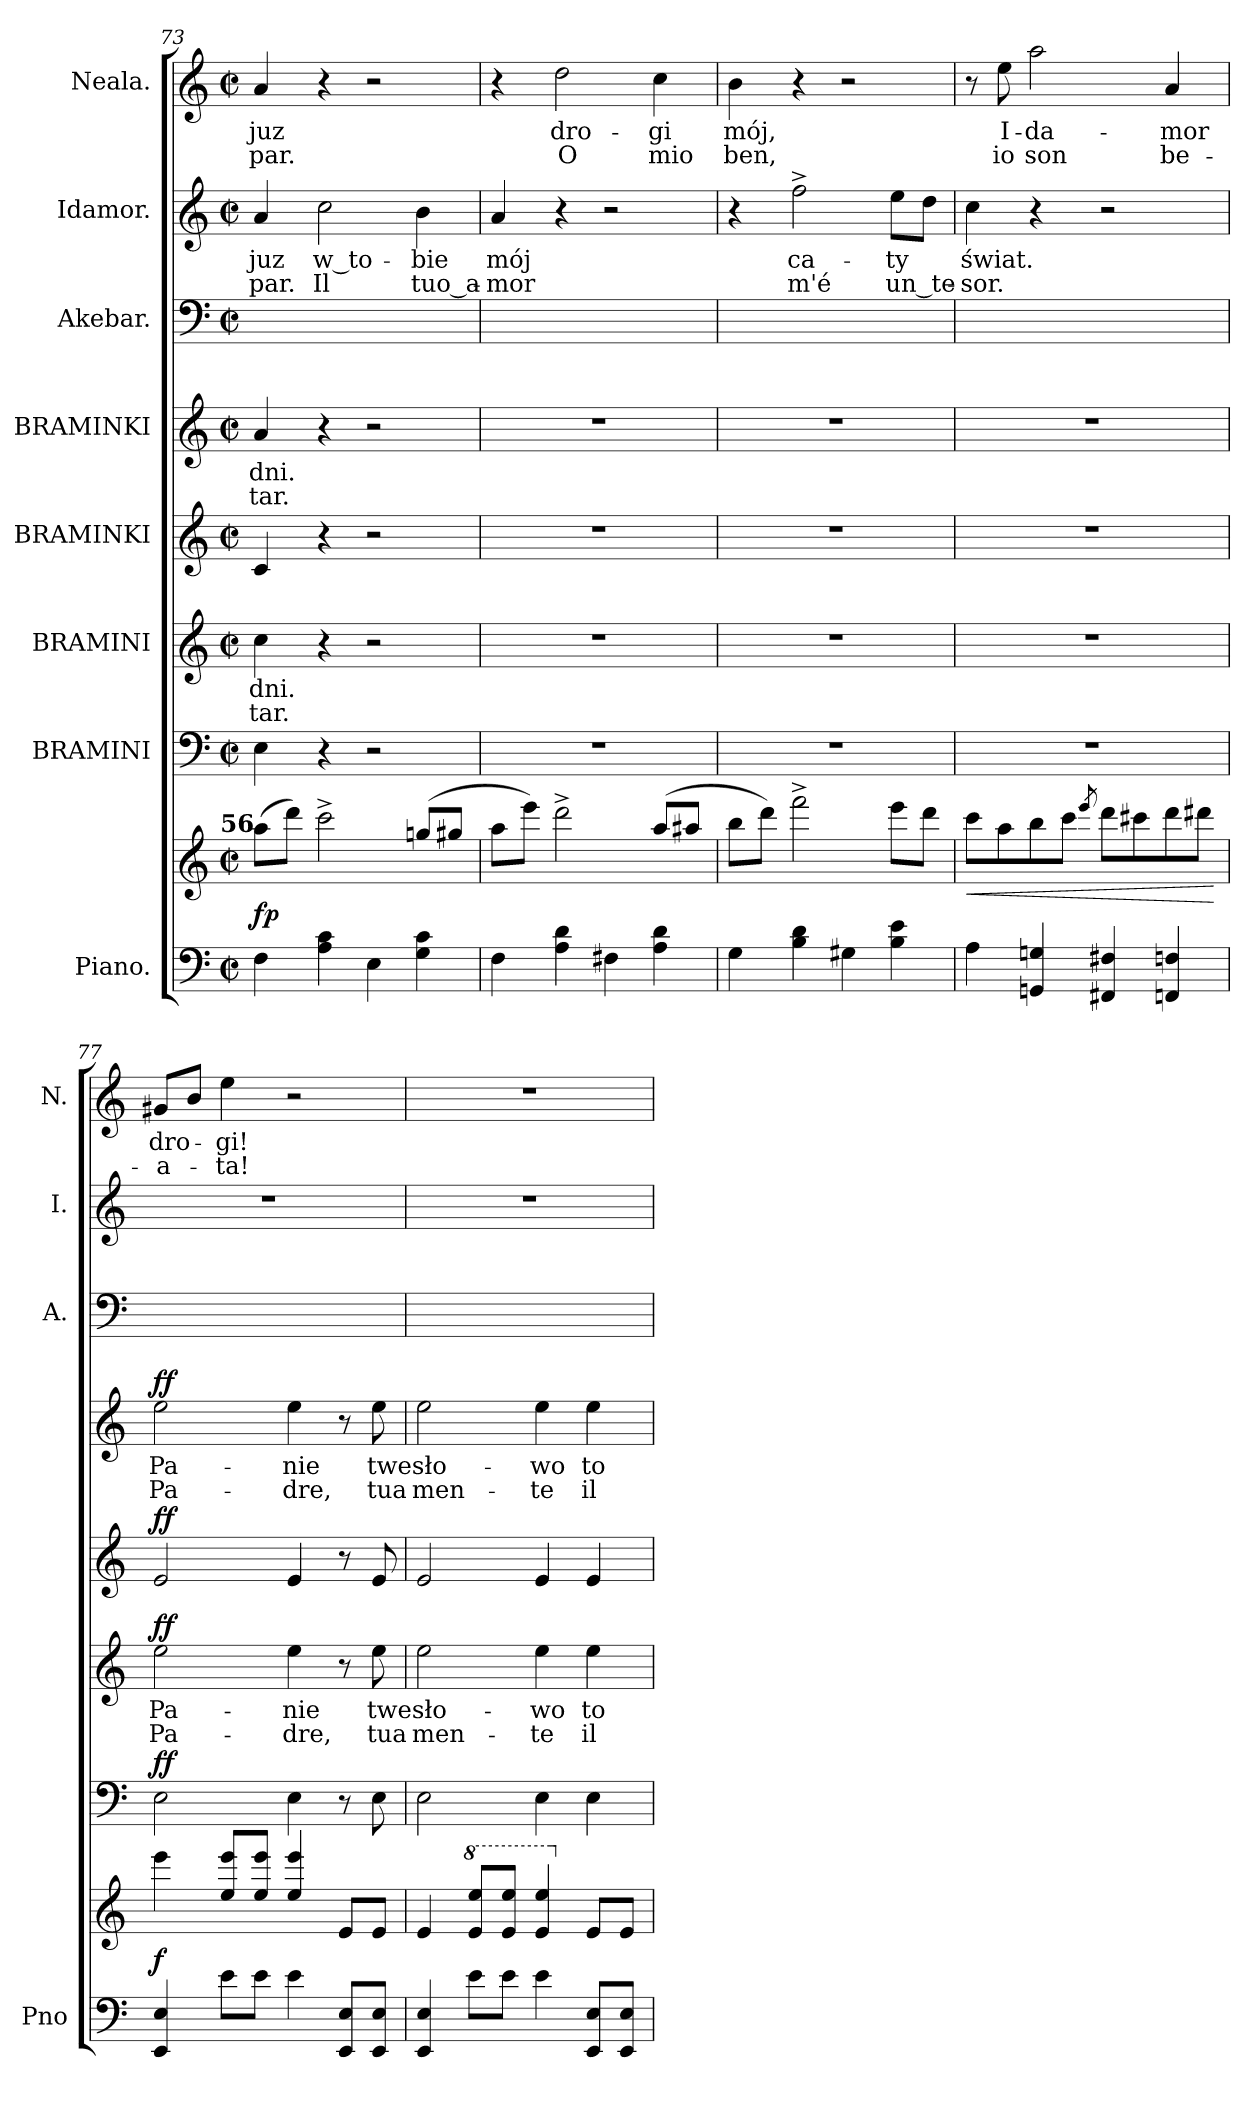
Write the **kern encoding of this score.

**kern	**kern	**dynam	**kern	**dynam	**kern	**text	**text	**dynam	**kern	**dynam	**kern	**text	**text	**dynam	**kern	**kern	**text	**text	**kern	**text	**text
*part8	*part8	*part8	*part7	*part7	*part6	*part6	*part6	*part6	*part5	*part5	*part4	*part4	*part4	*part4	*part3	*part2	*part2	*part2	*part1	*part1	*part1
*staff9	*staff8	*staff8/9	*staff7	*staff7	*staff6	*staff6	*staff6	*staff6	*staff5	*staff5	*staff4	*staff4	*staff4	*staff4	*staff3	*staff2	*staff2	*staff2	*staff1	*staff1	*staff1
*I"Piano.	*	*	*I"BRAMINI	*	*I"BRAMINI	*	*	*	*I"BRAMINKI	*	*I"BRAMINKI	*	*	*	*I"Akebar.	*I"Idamor.	*	*	*I"Neala.	*	*
*I'Pno	*	*	*	*	*	*	*	*	*	*	*	*	*	*	*I'A.	*I'I.	*	*	*I'N.	*	*
*clefF4	*clefG2	*	*clefF4	*	*clefG2	*	*	*	*clefG2	*	*clefG2	*	*	*	*clefF4	*clefG2	*	*	*clefG2	*	*
*	*	*	*	*	*ITrd8c12	*	*	*	*	*	*	*	*	*	*	*ITrd8c12	*	*	*	*	*
*k[]	*k[]	*	*k[]	*	*k[]	*	*	*	*k[]	*	*k[]	*	*	*	*k[]	*k[]	*	*	*k[]	*	*
*a:	*a:	*	*a:	*	*a:	*	*	*	*a:	*	*a:	*	*	*	*a:	*a:	*	*	*a:	*	*
*M2/2	*M2/2	*	*M2/2	*	*M2/2	*	*	*	*M2/2	*	*M2/2	*	*	*	*M2/2	*M2/2	*	*	*M2/2	*	*
*met(c|)	*met(c|)	*	*met(c|)	*	*met(c|)	*	*	*	*met(c|)	*	*met(c|)	*	*	*	*met(c|)	*met(c|)	*	*	*met(c|)	*	*
=73	=73	=73	=73	=73	=73	=73	=73	=73	=73	=73	=73	=73	=73	=73	=73	=73	=73	=73	=73	=73	=73
!	!LO:TX:a:B:rj:t=56	!	!	!	!	!	!	!	!	!	!	!	!	!	!	!	!	!	!	!	!
4F\	(8aa\L	fp	4E\	.	4c\	dni.	-tar.	.	4c/	.	4a/	dni.	-tar.	.	1ryy	4A/	juz	-par.	4a/	juz	-par.
.	8ddd\J)	.	.	.	.	.	.	.	.	.	.	.	.	.	.	.	.	.	.	.	.
4A\ 4c\	2ccc^\	.	4r	.	4r	.	.	.	4r	.	4r	.	.	.	.	2c\	w_to-	Il	4r	.	.
4E\	.	.	2r	.	2r	.	.	.	2r	.	2r	.	.	.	.	.	.	.	2r	.	.
4G\ 4c\	(8ggn/L	.	.	.	.	.	.	.	.	.	.	.	.	.	.	4B\	-bie	tuo_a-	.	.	.
.	8gg#X/J	.	.	.	.	.	.	.	.	.	.	.	.	.	.	.	.	.	.	.	.
=74	=74	=74	=74	=74	=74	=74	=74	=74	=74	=74	=74	=74	=74	=74	=74	=74	=74	=74	=74	=74	=74
4F\	8aa\L	.	1r	.	1r	.	.	.	1r	.	1r	.	.	.	1ryy	4A/	mój	-mor	4r	.	.
.	8eee\J)	.	.	.	.	.	.	.	.	.	.	.	.	.	.	.	.	.	.	.	.
4A\ 4d\	2ddd^\	.	.	.	.	.	.	.	.	.	.	.	.	.	.	4r	.	.	2dd\	dro-	O
4F#X\	.	.	.	.	.	.	.	.	.	.	.	.	.	.	.	2r	.	.	.	.	.
4A\ 4d\	(8aa/L	.	.	.	.	.	.	.	.	.	.	.	.	.	.	.	.	.	4cc\	-gi	mio
.	8aa#X/J	.	.	.	.	.	.	.	.	.	.	.	.	.	.	.	.	.	.	.	.
=75	=75	=75	=75	=75	=75	=75	=75	=75	=75	=75	=75	=75	=75	=75	=75	=75	=75	=75	=75	=75	=75
4G\	8bb\L	.	1r	.	1r	.	.	.	1r	.	1r	.	.	.	1ryy	4r	.	.	4b\	mój,	ben,
.	8ddd\J)	.	.	.	.	.	.	.	.	.	.	.	.	.	.	.	.	.	.	.	.
4B\ 4d\	2fff^\	.	.	.	.	.	.	.	.	.	.	.	.	.	.	2f^\	ca-	m'é	4r	.	.
4G#X\	.	.	.	.	.	.	.	.	.	.	.	.	.	.	.	.	.	.	2r	.	.
4B\ 4e\	8eee\L	.	.	.	.	.	.	.	.	.	.	.	.	.	.	8e\L	-ty	un_te-	.	.	.
.	8ddd\J	.	.	.	.	.	.	.	.	.	.	.	.	.	.	8d\J	.	.	.	.	.
=76	=76	=76	=76	=76	=76	=76	=76	=76	=76	=76	=76	=76	=76	=76	=76	=76	=76	=76	=76	=76	=76
!	!	!LO:HP:b	!	!	!	!	!	!	!	!	!	!	!	!	!	!	!	!	!	!	!
4A\	8ccc\L	<	1r	.	1r	.	.	.	1r	.	1r	.	.	.	1ryy	4c\	świat.	-sor.	8r	.	.
.	8aa\	.	.	.	.	.	.	.	.	.	.	.	.	.	.	.	.	.	8ee\	I-	io
4GGn/ 4Gn/	8bb\	.	.	.	.	.	.	.	.	.	.	.	.	.	.	4r	.	.	2aa\	-da-	son
.	8ccc\J	.	.	.	.	.	.	.	.	.	.	.	.	.	.	.	.	.	.	.	.
.	8qeee/	.	.	.	.	.	.	.	.	.	.	.	.	.	.	.	.	.	.	.	.
4FF#X/ 4F#X/	8ddd\L	.	.	.	.	.	.	.	.	.	.	.	.	.	.	2r	.	.	.	.	.
.	8ccc#X\	.	.	.	.	.	.	.	.	.	.	.	.	.	.	.	.	.	.	.	.
4FFn/ 4Fn/	8ddd\	.	.	.	.	.	.	.	.	.	.	.	.	.	.	.	.	.	4a/	-mor	be-
.	8ddd#X\J	.	.	.	.	.	.	.	.	.	.	.	.	.	.	.	.	.	.	.	.
.	.	[	.	.	.	.	.	.	.	.	.	.	.	.	.	.	.	.	.	.	.
=77	=77	=77	=77	=77	=77	=77	=77	=77	=77	=77	=77	=77	=77	=77	=77	=77	=77	=77	=77	=77	=77
!	!	!	!	!LO:DY:a	!	!	!	!LO:DY:a	!	!LO:DY:a	!	!	!	!LO:DY:a	!	!	!	!	!	!	!
4EE/ 4E/	4eee\	f	2E\	ff	2e\	Pa-	Pa-	ff	2e/	ff	2ee\	Pa-	Pa-	ff	1ryy	1r	.	.	8g#X/L	dro-	-a-
.	.	.	.	.	.	.	.	.	.	.	.	.	.	.	.	.	.	.	8b/J	.	.
8e\L	8ee/ 8eee/L	.	.	.	.	.	.	.	.	.	.	.	.	.	.	.	.	.	4ee\	-gi!	-ta!
8e\J	8ee/ 8eee/J	.	.	.	.	.	.	.	.	.	.	.	.	.	.	.	.	.	.	.	.
4e\	4ee/ 4eee/	.	4E\	.	4e\	-nie	-dre,	.	4e/	.	4ee\	-nie	-dre,	.	.	.	.	.	2r	.	.
8EE/ 8E/L	8e/L	.	8r	.	8r	.	.	.	8r	.	8r	.	.	.	.	.	.	.	.	.	.
8EE/ 8E/J	8e/J	.	8E\	.	8e\	twe	tua	.	8e/	.	8ee\	twe	tua	.	.	.	.	.	.	.	.
=78	=78	=78	=78	=78	=78	=78	=78	=78	=78	=78	=78	=78	=78	=78	=78	=78	=78	=78	=78	=78	=78
4EE/ 4E/	4e/	.	2E\	.	2e\	sło-	men-	.	2e/	.	2ee\	sło-	men-	.	1ryy	1r	.	.	1r	.	.
*	*8va	*	*	*	*	*	*	*	*	*	*	*	*	*	*	*	*	*	*	*	*
8e\L	8ee/ 8eee/L	.	.	.	.	.	.	.	.	.	.	.	.	.	.	.	.	.	.	.	.
8e\J	8ee/ 8eee/J	.	.	.	.	.	.	.	.	.	.	.	.	.	.	.	.	.	.	.	.
4e\	4ee/ 4eee/	.	4E\	.	4e\	-wo	-te	.	4e/	.	4ee\	-wo	-te	.	.	.	.	.	.	.	.
*	*X8va	*	*	*	*	*	*	*	*	*	*	*	*	*	*	*	*	*	*	*	*
8EE/ 8E/L	8e/L	.	4E\	.	4e\	to	il	.	4e/	.	4ee\	to	il	.	.	.	.	.	.	.	.
8EE/ 8E/J	8e/J	.	.	.	.	.	.	.	.	.	.	.	.	.	.	.	.	.	.	.	.
=	=	=	=	=	=	=	=	=	=	=	=	=	=	=	=	=	=	=	=	=	=
*-	*-	*-	*-	*-	*-	*-	*-	*-	*-	*-	*-	*-	*-	*-	*-	*-	*-	*-	*-	*-	*-
